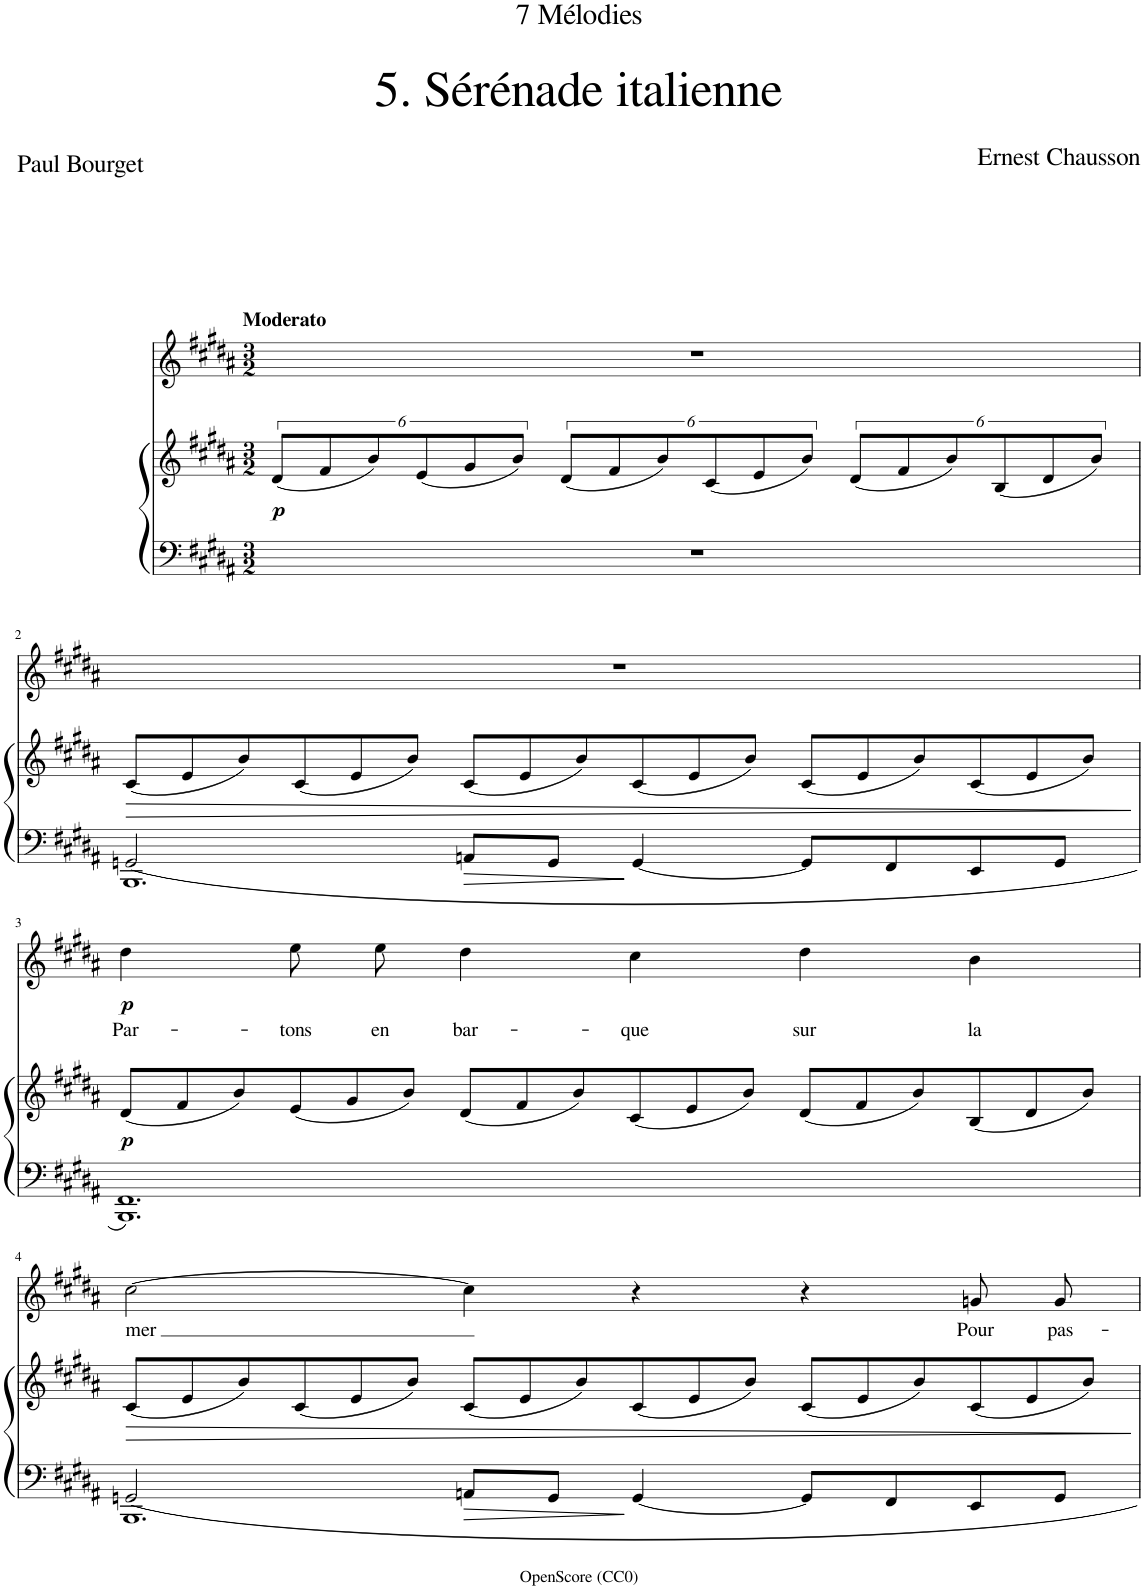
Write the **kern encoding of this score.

**kern	**kern	**dynam	**kern	**text	**dynam
*part2	*part2	*part2	*part1	*part1	*part1
*staff3	*staff2	*staff2/3	*staff1	*staff1	*staff1
*I"Piano	*	*	*I"Hautbois	*	*
*I'Pno	*	*	*	*	*
*clefF4	*clefG2	*	*clefG2	*	*
*k[f#c#g#d#a#]	*k[f#c#g#d#a#]	*	*k[f#c#g#d#a#]	*	*
*M3/2	*M3/2	*	*M3/2	*	*
=1	=1	=1	=1	=1	=1
!	!	!	!LO:TX:a:B:t=Moderato	!	!
!	!	!LO:DY:b	!	!	!
1.r	(12d#/L	p	1.r	.	.
.	12f#/	.	.	.	.
.	12b/)	.	.	.	.
.	(12e/	.	.	.	.
.	12g#/	.	.	.	.
.	12b/J)	.	.	.	.
.	(12d#/L	.	.	.	.
.	12f#/	.	.	.	.
.	12b/)	.	.	.	.
.	(12c#/	.	.	.	.
.	12e/	.	.	.	.
.	12b/J)	.	.	.	.
.	(12d#/L	.	.	.	.
.	12f#/	.	.	.	.
.	12b/)	.	.	.	.
.	(12B/	.	.	.	.
.	12d#/	.	.	.	.
.	12b/J)	.	.	.	.
!!LO:LB:g=z
=2	=2	=2	=2	=2	=2
*^	*	*	*	*	*
!	!	!	!LO:HP:b	!	!	!
2GGn/	1.BBB	(12c#/L	>	1.r	.	.
.	.	12e/	.	.	.	.
.	.	12b/)	.	.	.	.
.	.	(12c#/	.	.	.	.
.	.	12e/	.	.	.	.
.	.	12b/J)	.	.	.	.
8AAn/L	.	(12c#/L	.	.	.	.
.	.	12e/	.	.	.	.
8GG/J	.	.	.	.	.	.
.	.	12b/)	.	.	.	.
[<4GG/	.	(12c#/	.	.	.	.
.	.	12e/	.	.	.	.
.	.	12b/J)	.	.	.	.
8GG/L]	.	(12c#/L	.	.	.	.
.	.	12e/	.	.	.	.
8FF#/	.	.	.	.	.	.
.	.	12b/)	.	.	.	.
8EE/	.	(12c#/	.	.	.	.
.	.	12e/	.	.	.	.
8GG/J	.	.	.	.	.	.
.	.	12b/J)	.	.	.	.
*v	*v	*	*	*	*	*
.	.	]	.	.	.
!!LO:LB:g=z
=3	=3	=3	=3	=3	=3
!	!	!LO:DY:b	!	!LO:LY:b	!LO:DY:b
1.BBB 1.FF#	(12d#/L	p	4dd#\	Par-	p
.	12f#/	.	.	.	.
.	12b/)	.	.	.	.
!	!	!	!	!LO:LY:b	!
.	(12e/	.	8ee\L	-tons	.
.	12g#/	.	.	.	.
!	!	!	!	!LO:LY:b	!
.	.	.	8ee\J	en	.
.	12b/J)	.	.	.	.
!	!	!	!	!LO:LY:b	!
.	(12d#/L	.	4dd#\	bar-	.
.	12f#/	.	.	.	.
.	12b/)	.	.	.	.
!	!	!	!	!LO:LY:b	!
.	(12c#/	.	4cc#\	-que	.
.	12e/	.	.	.	.
.	12b/J)	.	.	.	.
!	!	!	!	!LO:LY:b	!
.	(12d#/L	.	4dd#\	sur	.
.	12f#/	.	.	.	.
.	12b/)	.	.	.	.
!	!	!	!	!LO:LY:b	!
.	(12B/	.	4b\	la	.
.	12d#/	.	.	.	.
.	12b/J)	.	.	.	.
!!LO:LB:g=z
=4	=4	=4	=4	=4	=4
*^	*	*	*	*	*
!	!	!	!LO:HP:b	!	!LO:LY:b	!
2GGn/	1.BBB	(12c#/L	>	[2cc#\	mer	.
.	.	12e/	.	.	.	.
.	.	12b/)	.	.	.	.
.	.	(12c#/	.	.	.	.
.	.	12e/	.	.	.	.
.	.	12b/J)	.	.	.	.
8AAn/L	.	(12c#/L	.	4cc#\]	.	.
.	.	12e/	.	.	.	.
8GG/J	.	.	.	.	.	.
.	.	12b/)	.	.	.	.
[<4GG/	.	(12c#/	.	4r	.	.
.	.	12e/	.	.	.	.
.	.	12b/J)	.	.	.	.
8GG/L]	.	(12c#/L	.	4r	.	.
.	.	12e/	.	.	.	.
8FF#/	.	.	.	.	.	.
.	.	12b/)	.	.	.	.
!	!	!	!	!	!LO:LY:b	!
8EE/	.	(12c#/	.	8gn/L	Pour	.
.	.	12e/	.	.	.	.
!	!	!	!	!	!LO:LY:b	!
8GG/J	.	.	.	8g/J	pas-	.
.	.	12b/J)	.	.	.	.
*v	*v	*	*	*	*	*
.	.	]	.	.	.
=	=	=	=	=	=
*-	*-	*-	*-	*-	*-
